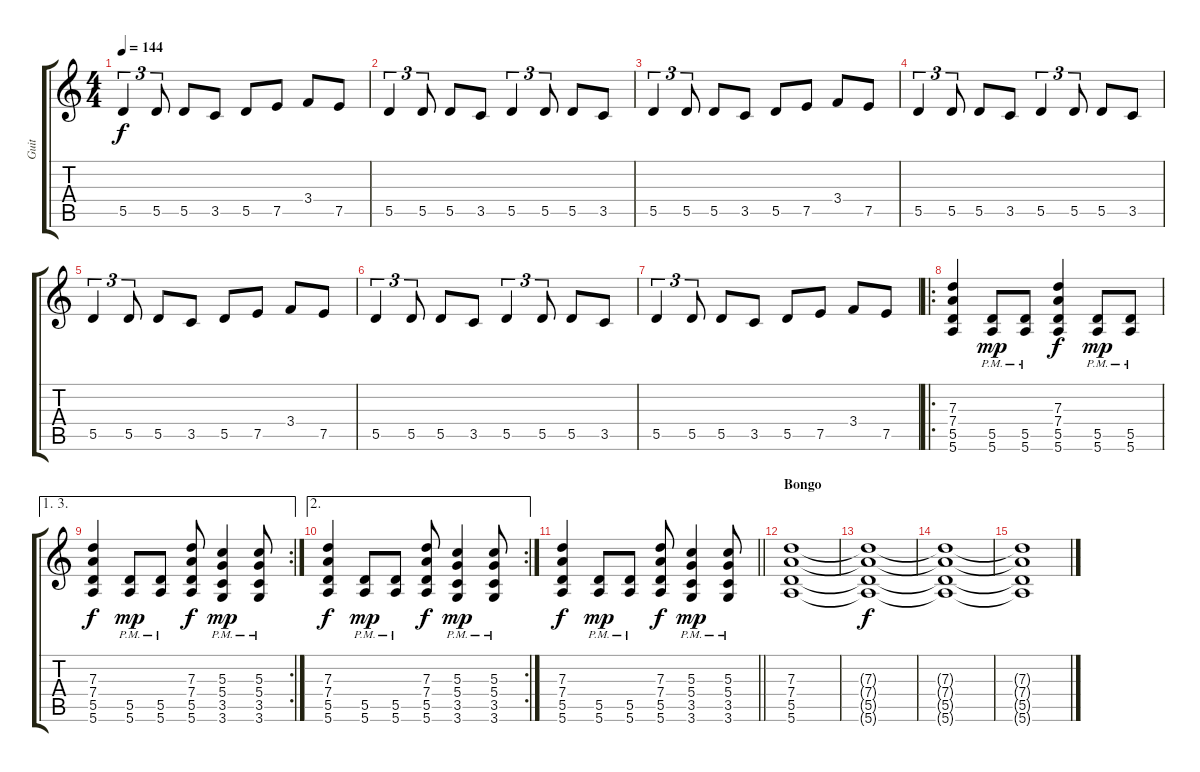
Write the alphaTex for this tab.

\track ("Guit" "Guit") {instrument distortionguitar}
\staff {score tabs}
\tuning (E4 B3 G3 D3 A2 E2) {hide}
\ts (4 4)
\tempo 144
\clef g2
\ks c
5.5.4{tu (3 2) dy f} 5.5.8{tu (3 2)} 5.5.8 3.5.8 5.5.8 7.5.8 3.4.8 7.5.8 |
5.5.4{tu (3 2)} 5.5.8{tu (3 2)} 5.5.8 3.5.8 5.5.4{tu (3 2)} 5.5.8{tu (3 2)} 5.5.8 3.5.8 |
5.5.4{tu (3 2)} 5.5.8{tu (3 2)} 5.5.8 3.5.8 5.5.8 7.5.8 3.4.8 7.5.8 |
5.5.4{tu (3 2)} 5.5.8{tu (3 2)} 5.5.8 3.5.8 5.5.4{tu (3 2)} 5.5.8{tu (3 2)} 5.5.8 3.5.8 |
5.5.4{tu (3 2)} 5.5.8{tu (3 2)} 5.5.8 3.5.8 5.5.8 7.5.8 3.4.8 7.5.8 |
5.5.4{tu (3 2)} 5.5.8{tu (3 2)} 5.5.8 3.5.8 5.5.4{tu (3 2)} 5.5.8{tu (3 2)} 5.5.8 3.5.8 |
5.5.4{tu (3 2)} 5.5.8{tu (3 2)} 5.5.8 3.5.8 5.5.8 7.5.8 3.4.8 7.5.8 |
\ro
(7.3 7.4 5.5 5.6).4 (5.5{pm} 5.6{pm}).8{dy mp} (5.5{pm} 5.6{pm}).8 (7.3 7.4 5.5 5.6).4{dy f} (5.5 5.6{pm}).8{dy mp} (5.5 5.6{pm}).8 |
\ae (1 3)
\rc 2
(7.3 7.4 5.5 5.6).4{dy f} (5.5{pm} 5.6{pm}).8{dy mp} (5.5{pm} 5.6{pm}).8 (7.3 7.4 5.5 5.6).8{dy f} (5.3 5.4 3.5 3.6{pm}).4{dy mp} (5.3 5.4 3.5 3.6{pm}).8 |
\ae 2
\rc 2
(7.3 7.4 5.5 5.6).4{dy f} (5.5{pm} 5.6{pm}).8{dy mp} (5.5{pm} 5.6{pm}).8 (7.3 7.4 5.5 5.6).8{dy f} (5.3 5.4 3.5 3.6{pm}).4{dy mp} (5.3 5.4 3.5 3.6{pm}).8 |
\barLineRight lightlight
(7.3 7.4 5.5 5.6).4{dy f} (5.5{pm} 5.6{pm}).8{dy mp} (5.5{pm} 5.6{pm}).8 (7.3 7.4 5.5 5.6).8{dy f} (5.3 5.4 3.5 3.6{pm}).4{dy mp} (5.3 5.4 3.5 3.6{pm}).8 |
\section ("" "Bongo")
(7.3 7.4 5.5 5.6).1 |
(7.3{t} 7.4{t} 5.5{t} 5.6{t}).1{dy f} |
(7.3{t} 7.4{t} 5.5{t} 5.6{t}).1 |
(7.3{t} 7.4{t} 5.5{t} 5.6{t}).1
